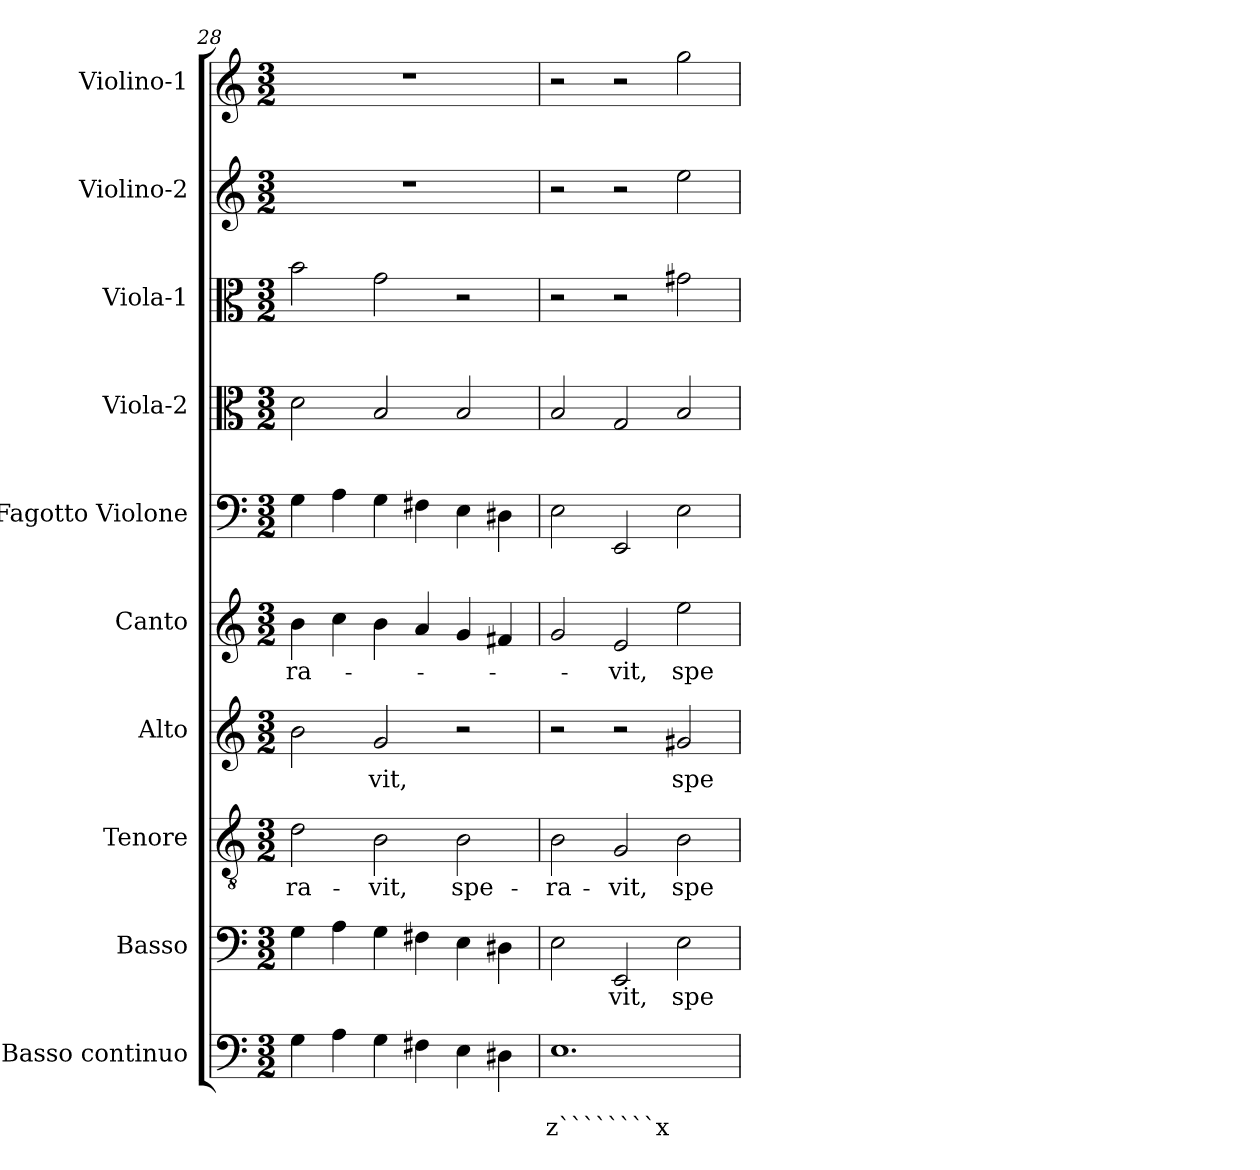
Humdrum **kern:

**kern	**text	**text	**kern	**text	**kern	**text	**kern	**text	**kern	**text	**kern	**kern	**kern	**kern	**kern
*part10	*part10	*part10	*part9	*part9	*part8	*part8	*part7	*part7	*part6	*part6	*part5	*part4	*part3	*part2	*part1
*staff10	*staff10	*staff10	*staff9	*staff9	*staff8	*staff8	*staff7	*staff7	*staff6	*staff6	*staff5	*staff4	*staff3	*staff2	*staff1
*I"Basso continuo	*	*	*I"Basso	*	*I"Tenore	*	*I"Alto	*	*I"Canto	*	*I"Fagotto Violone	*I"Viola-2	*I"Viola-1	*I"Violino-2	*I"Violino-1
*clefF4	*	*	*clefF4	*	*clefGv2	*	*clefG2	*	*clefG2	*	*clefF4	*clefC3	*clefC3	*clefG2	*clefG2
*k[]	*	*	*k[]	*	*k[]	*	*k[]	*	*k[]	*	*k[]	*k[]	*k[]	*k[]	*k[]
*C:	*	*	*C:	*	*C:	*	*C:	*	*C:	*	*C:	*C:	*C:	*C:	*C:
*M3/2	*	*	*M3/2	*	*M3/2	*	*M3/2	*	*M3/2	*	*M3/2	*M3/2	*M3/2	*M3/2	*M3/2
=28	=28	=28	=28	=28	=28	=28	=28	=28	=28	=28	=28	=28	=28	=28	=28
!	!	!	!	!	!	!LO:LY:b	!	!	!	!	!	!	!	!	!
!	!	!	!	!	!	!	!	!	!	!LO:LY:b	!	!	!	!	!
4G\	.	.	4G\	.	2d\	-ra-	2b\	.	4b\	-ra-	4G\	2d\	2b\	1.r	1.r
4A\	.	.	4A\	.	.	.	.	.	4cc\	.	4A\	.	.	.	.
!	!	!	!	!	!	!LO:LY:b	!	!	!	!	!	!	!	!	!
!	!	!	!	!	!	!	!	!LO:LY:b	!	!	!	!	!	!	!
4G\	.	.	4G\	.	2B\	-vit,	2g/	-vit,	4b\	.	4G\	2B/	2g\	.	.
4F#X\	.	.	4F#X\	.	.	.	.	.	4a/	.	4F#X\	.	.	.	.
!	!	!	!	!	!	!LO:LY:b	!	!	!	!	!	!	!	!	!
4E\	.	.	4E\	.	2B\	spe-	2r	.	4g/	.	4E\	2B/	2r	.	.
4D#X\	.	.	4D#X\	.	.	.	.	.	4f#X/	.	4D#X\	.	.	.	.
=29	=29	=29	=29	=29	=29	=29	=29	=29	=29	=29	=29	=29	=29	=29	=29
!	!	!LO:LY:b	!	!	!	!	!	!	!	!	!	!	!	!	!
!	!	!	!	!	!	!LO:LY:b	!	!	!	!	!	!	!	!	!
1.E	.	z````````x	2E\	.	2B\	-ra-	2r	.	2g/	.	2E\	2B/	2r	2r	2r
!	!	!	!	!LO:LY:b	!	!	!	!	!	!	!	!	!	!	!
!	!	!	!	!	!	!LO:LY:b	!	!	!	!	!	!	!	!	!
!	!	!	!	!	!	!	!	!	!	!LO:LY:b	!	!	!	!	!
.	.	.	2EE/	-vit,	2G/	-vit,	2r	.	2e/	-vit,	2EE/	2G/	2r	2r	2r
!	!	!	!	!LO:LY:b	!	!	!	!	!	!	!	!	!	!	!
!	!	!	!	!	!	!LO:LY:b	!	!	!	!	!	!	!	!	!
!	!	!	!	!	!	!	!	!LO:LY:b	!	!	!	!	!	!	!
!	!	!	!	!	!	!	!	!	!	!LO:LY:b	!	!	!	!	!
.	.	.	2E\	spe-	2B\	spe-	2g#X/	spe-	2ee\	spe-	2E\	2B/	2g#X\	2ee\	2gg\
=	=	=	=	=	=	=	=	=	=	=	=	=	=	=	=
*-	*-	*-	*-	*-	*-	*-	*-	*-	*-	*-	*-	*-	*-	*-	*-
